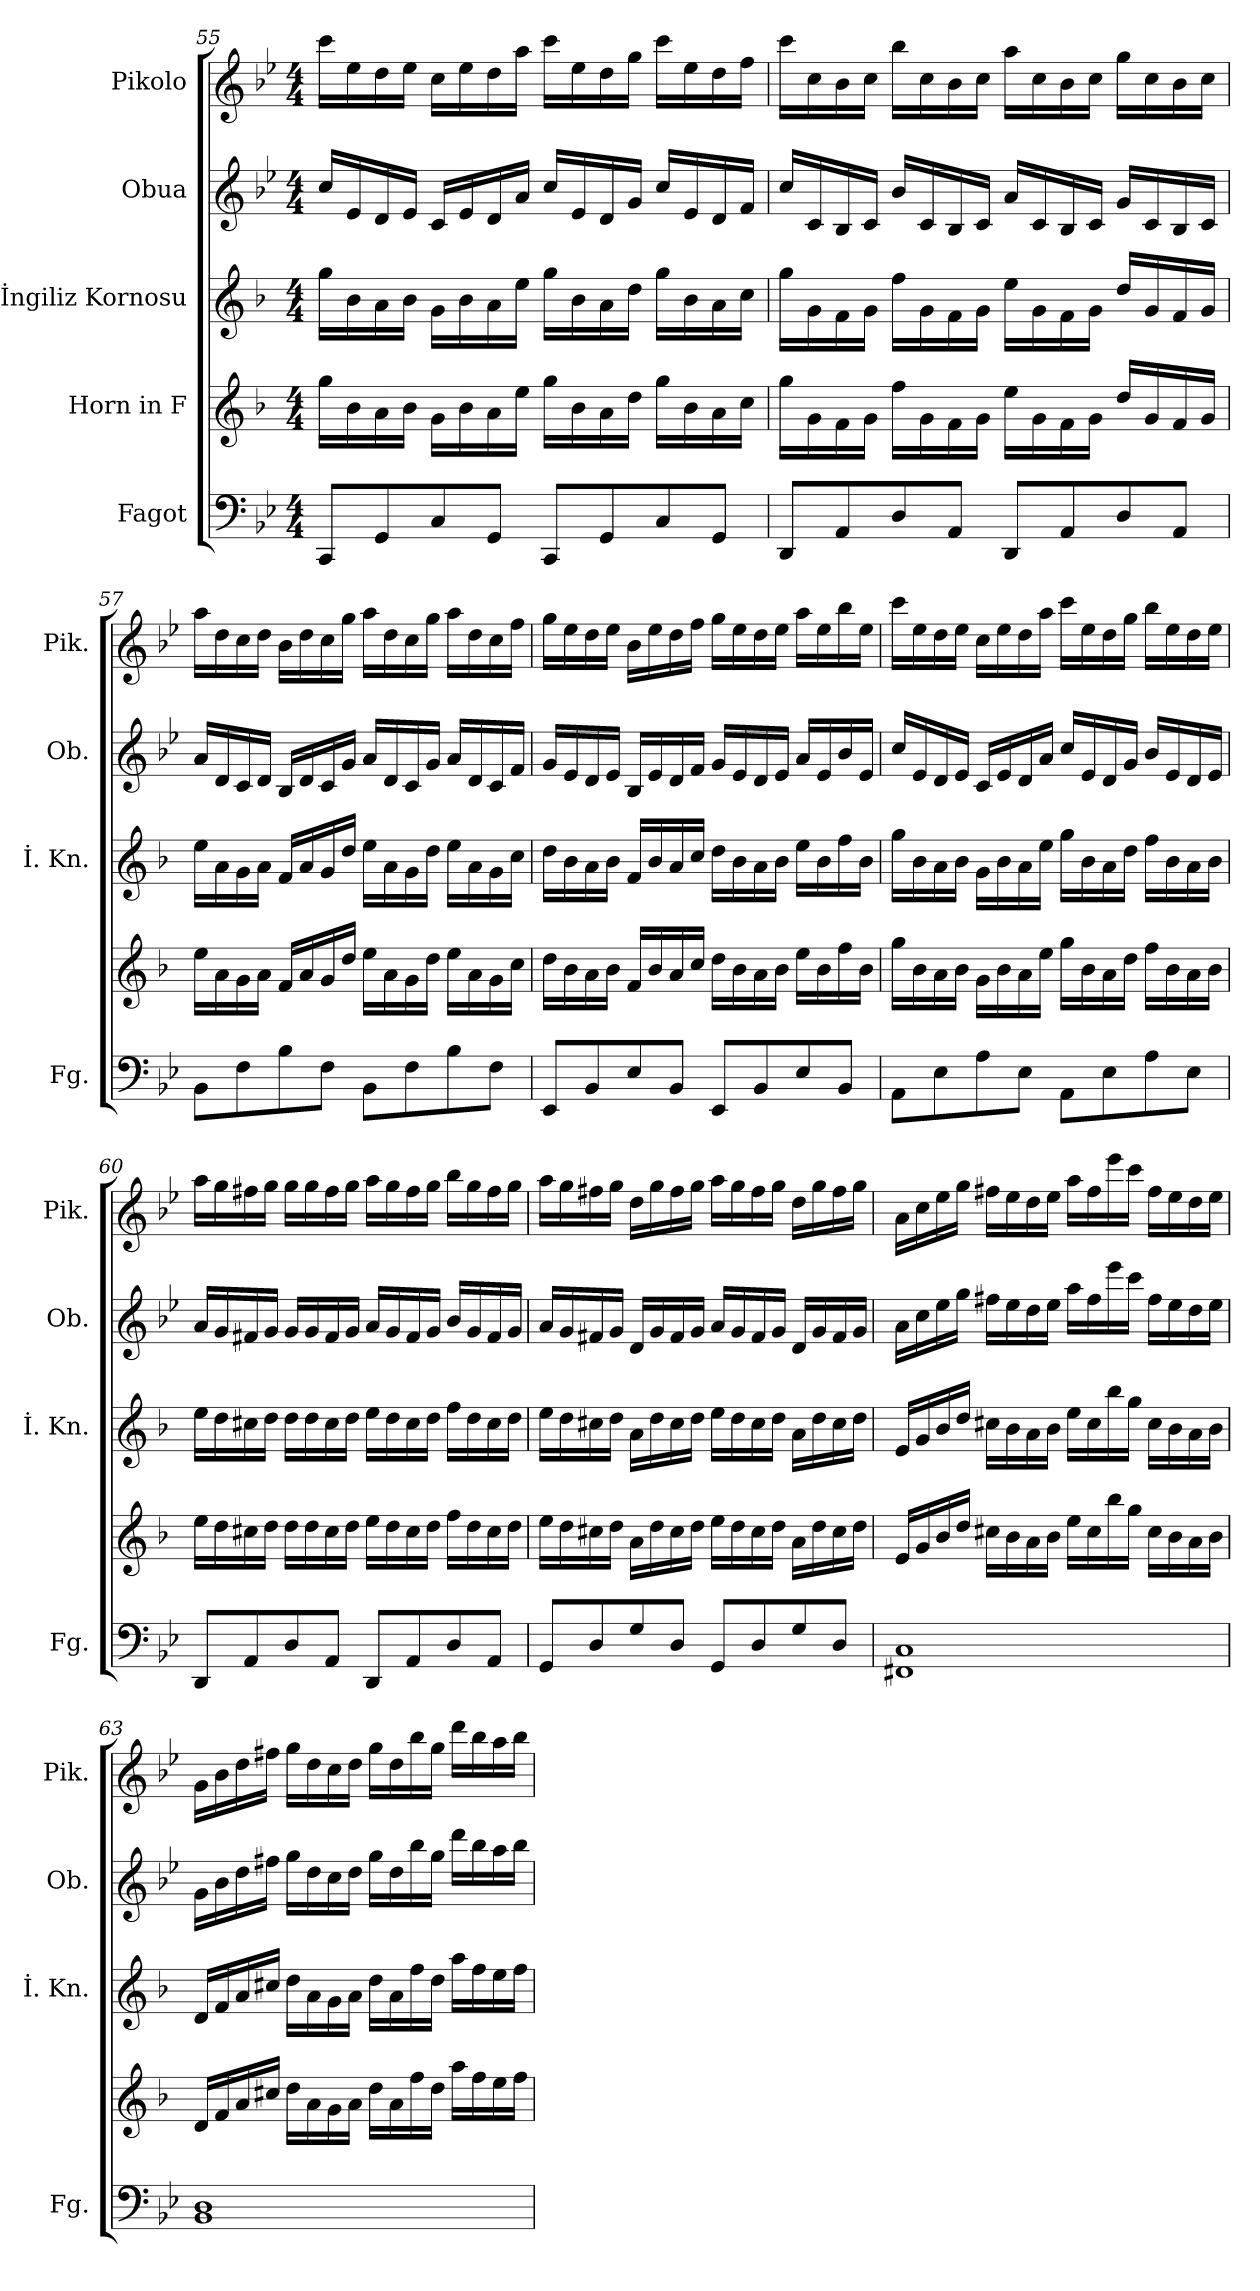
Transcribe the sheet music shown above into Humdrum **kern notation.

**kern	**kern	**kern	**kern	**kern
*part5	*part4	*part3	*part2	*part1
*staff5	*staff4	*staff3	*staff2	*staff1
*I"Fagot	*I"Horn in F	*I"İngiliz Kornosu	*I"Obua	*I"Pikolo
*I'Fg.	*	*I'İ. Kn.	*I'Ob.	*I'Pik.
*clefF4	*clefG2	*clefG2	*clefG2	*clefG2
*	*ITrd4c7	*ITrd4c7	*	*ITrd-7c-12
*k[b-e-]	*k[b-e-]	*k[b-e-]	*k[b-e-]	*k[b-e-]
*M4/4	*M4/4	*M4/4	*M4/4	*M4/4
=55	=55	=55	=55	=55
8CC/L	16cc\LL	16cc\LL	16cc/LL	16cccc\LL
.	16e-\	16e-\	16e-/	16eee-\
8GG/	16d\	16d\	16d/	16ddd\
.	16e-\JJ	16e-\JJ	16e-/JJ	16eee-\JJ
8C/	16c\LL	16c\LL	16c/LL	16ccc\LL
.	16e-\	16e-\	16e-/	16eee-\
8GG/J	16d\	16d\	16d/	16ddd\
.	16a\JJ	16a\JJ	16a/JJ	16aaa\JJ
8CC/L	16cc\LL	16cc\LL	16cc/LL	16cccc\LL
.	16e-\	16e-\	16e-/	16eee-\
8GG/	16d\	16d\	16d/	16ddd\
.	16g\JJ	16g\JJ	16g/JJ	16ggg\JJ
8C/	16cc\LL	16cc\LL	16cc/LL	16cccc\LL
.	16e-\	16e-\	16e-/	16eee-\
8GG/J	16d\	16d\	16d/	16ddd\
.	16f\JJ	16f\JJ	16f/JJ	16fff\JJ
!!LO:PB:g=z
=56	=56	=56	=56	=56
8DD/L	16cc\LL	16cc\LL	16cc/LL	16cccc\LL
.	16c\	16c\	16c/	16ccc\
8AA/	16B-\	16B-\	16B-/	16bb-\
.	16c\JJ	16c\JJ	16c/JJ	16ccc\JJ
8D/	16b-\LL	16b-\LL	16b-/LL	16bbb-\LL
.	16c\	16c\	16c/	16ccc\
8AA/J	16B-\	16B-\	16B-/	16bb-\
.	16c\JJ	16c\JJ	16c/JJ	16ccc\JJ
8DD/L	16a\LL	16a\LL	16a/LL	16aaa\LL
.	16c\	16c\	16c/	16ccc\
8AA/	16B-\	16B-\	16B-/	16bb-\
.	16c\JJ	16c\JJ	16c/JJ	16ccc\JJ
8D/	16g/LL	16g/LL	16g/LL	16ggg\LL
.	16c/	16c/	16c/	16ccc\
8AA/J	16B-/	16B-/	16B-/	16bb-\
.	16c/JJ	16c/JJ	16c/JJ	16ccc\JJ
=57	=57	=57	=57	=57
8BB-\L	16a\LL	16a\LL	16a/LL	16aaa\LL
.	16d\	16d\	16d/	16ddd\
8F\	16c\	16c\	16c/	16ccc\
.	16d\JJ	16d\JJ	16d/JJ	16ddd\JJ
8B-\	16B-/LL	16B-/LL	16B-/LL	16bb-\LL
.	16d/	16d/	16d/	16ddd\
8F\J	16c/	16c/	16c/	16ccc\
.	16g/JJ	16g/JJ	16g/JJ	16ggg\JJ
8BB-\L	16a\LL	16a\LL	16a/LL	16aaa\LL
.	16d\	16d\	16d/	16ddd\
8F\	16c\	16c\	16c/	16ccc\
.	16g\JJ	16g\JJ	16g/JJ	16ggg\JJ
8B-\	16a\LL	16a\LL	16a/LL	16aaa\LL
.	16d\	16d\	16d/	16ddd\
8F\J	16c\	16c\	16c/	16ccc\
.	16f\JJ	16f\JJ	16f/JJ	16fff\JJ
!!LO:LB:g=z
=58	=58	=58	=58	=58
8EE-/L	16g\LL	16g\LL	16g/LL	16ggg\LL
.	16e-\	16e-\	16e-/	16eee-\
8BB-/	16d\	16d\	16d/	16ddd\
.	16e-\JJ	16e-\JJ	16e-/JJ	16eee-\JJ
8E-/	16B-/LL	16B-/LL	16B-/LL	16bb-\LL
.	16e-/	16e-/	16e-/	16eee-\
8BB-/J	16d/	16d/	16d/	16ddd\
.	16f/JJ	16f/JJ	16f/JJ	16fff\JJ
8EE-/L	16g\LL	16g\LL	16g/LL	16ggg\LL
.	16e-\	16e-\	16e-/	16eee-\
8BB-/	16d\	16d\	16d/	16ddd\
.	16e-\JJ	16e-\JJ	16e-/JJ	16eee-\JJ
8E-/	16a\LL	16a\LL	16a/LL	16aaa\LL
.	16e-\	16e-\	16e-/	16eee-\
8BB-/J	16b-\	16b-\	16b-/	16bbb-\
.	16e-\JJ	16e-\JJ	16e-/JJ	16eee-\JJ
=59	=59	=59	=59	=59
8AA\L	16cc\LL	16cc\LL	16cc/LL	16cccc\LL
.	16e-\	16e-\	16e-/	16eee-\
8E-\	16d\	16d\	16d/	16ddd\
.	16e-\JJ	16e-\JJ	16e-/JJ	16eee-\JJ
8A\	16c\LL	16c\LL	16c/LL	16ccc\LL
.	16e-\	16e-\	16e-/	16eee-\
8E-\J	16d\	16d\	16d/	16ddd\
.	16a\JJ	16a\JJ	16a/JJ	16aaa\JJ
8AA\L	16cc\LL	16cc\LL	16cc/LL	16cccc\LL
.	16e-\	16e-\	16e-/	16eee-\
8E-\	16d\	16d\	16d/	16ddd\
.	16g\JJ	16g\JJ	16g/JJ	16ggg\JJ
8A\	16b-\LL	16b-\LL	16b-/LL	16bbb-\LL
.	16e-\	16e-\	16e-/	16eee-\
8E-\J	16d\	16d\	16d/	16ddd\
.	16e-\JJ	16e-\JJ	16e-/JJ	16eee-\JJ
!!LO:PB:g=z
=60	=60	=60	=60	=60
8DD/L	16a\LL	16a\LL	16a/LL	16aaa\LL
.	16g\	16g\	16g/	16ggg\
8AA/	16f#X\	16f#X\	16f#X/	16fff#X\
.	16g\JJ	16g\JJ	16g/JJ	16ggg\JJ
8D/	16g\LL	16g\LL	16g/LL	16ggg\LL
.	16g\	16g\	16g/	16ggg\
8AA/J	16f#\	16f#\	16f#/	16fff#\
.	16g\JJ	16g\JJ	16g/JJ	16ggg\JJ
8DD/L	16a\LL	16a\LL	16a/LL	16aaa\LL
.	16g\	16g\	16g/	16ggg\
8AA/	16f#\	16f#\	16f#/	16fff#\
.	16g\JJ	16g\JJ	16g/JJ	16ggg\JJ
8D/	16b-\LL	16b-\LL	16b-/LL	16bbb-\LL
.	16g\	16g\	16g/	16ggg\
8AA/J	16f#\	16f#\	16f#/	16fff#\
.	16g\JJ	16g\JJ	16g/JJ	16ggg\JJ
=61	=61	=61	=61	=61
8GG/L	16a\LL	16a\LL	16a/LL	16aaa\LL
.	16g\	16g\	16g/	16ggg\
8D/	16f#X\	16f#X\	16f#X/	16fff#X\
.	16g\JJ	16g\JJ	16g/JJ	16ggg\JJ
8G/	16d\LL	16d\LL	16d/LL	16ddd\LL
.	16g\	16g\	16g/	16ggg\
8D/J	16f#\	16f#\	16f#/	16fff#\
.	16g\JJ	16g\JJ	16g/JJ	16ggg\JJ
8GG/L	16a\LL	16a\LL	16a/LL	16aaa\LL
.	16g\	16g\	16g/	16ggg\
8D/	16f#\	16f#\	16f#/	16fff#\
.	16g\JJ	16g\JJ	16g/JJ	16ggg\JJ
8G/	16d\LL	16d\LL	16d/LL	16ddd\LL
.	16g\	16g\	16g/	16ggg\
8D/J	16f#\	16f#\	16f#/	16fff#\
.	16g\JJ	16g\JJ	16g/JJ	16ggg\JJ
!!LO:LB:g=z
=62	=62	=62	=62	=62
1FF#X 1C	16A/LL	16A/LL	16a\LL	16aa\LL
.	16c/	16c/	16cc\	16ccc\
.	16e-/	16e-/	16ee-\	16eee-\
.	16g/JJ	16g/JJ	16gg\JJ	16ggg\JJ
.	16f#X\LL	16f#X\LL	16ff#X\LL	16fff#X\LL
.	16e-\	16e-\	16ee-\	16eee-\
.	16d\	16d\	16dd\	16ddd\
.	16e-\JJ	16e-\JJ	16ee-\JJ	16eee-\JJ
.	16a\LL	16a\LL	16aa\LL	16aaa\LL
.	16f#\	16f#\	16ff#\	16fff#\
.	16ee-\	16ee-\	16eee-\	16eeee-\
.	16cc\JJ	16cc\JJ	16ccc\JJ	16cccc\JJ
.	16f#\LL	16f#\LL	16ff#\LL	16fff#\LL
.	16e-\	16e-\	16ee-\	16eee-\
.	16d\	16d\	16dd\	16ddd\
.	16e-\JJ	16e-\JJ	16ee-\JJ	16eee-\JJ
=63	=63	=63	=63	=63
1BB- 1D	16G/LL	16G/LL	16g\LL	16gg\LL
.	16B-/	16B-/	16b-\	16bb-\
.	16d/	16d/	16dd\	16ddd\
.	16f#X/JJ	16f#X/JJ	16ff#X\JJ	16fff#X\JJ
.	16g\LL	16g\LL	16gg\LL	16ggg\LL
.	16d\	16d\	16dd\	16ddd\
.	16c\	16c\	16cc\	16ccc\
.	16d\JJ	16d\JJ	16dd\JJ	16ddd\JJ
.	16g\LL	16g\LL	16gg\LL	16ggg\LL
.	16d\	16d\	16dd\	16ddd\
.	16b-\	16b-\	16bb-\	16bbb-\
.	16g\JJ	16g\JJ	16gg\JJ	16ggg\JJ
.	16dd\LL	16dd\LL	16ddd\LL	16dddd\LL
.	16b-\	16b-\	16bb-\	16bbb-\
.	16a\	16a\	16aa\	16aaa\
.	16b-\JJ	16b-\JJ	16bb-\JJ	16bbb-\JJ
=	=	=	=	=
*-	*-	*-	*-	*-
